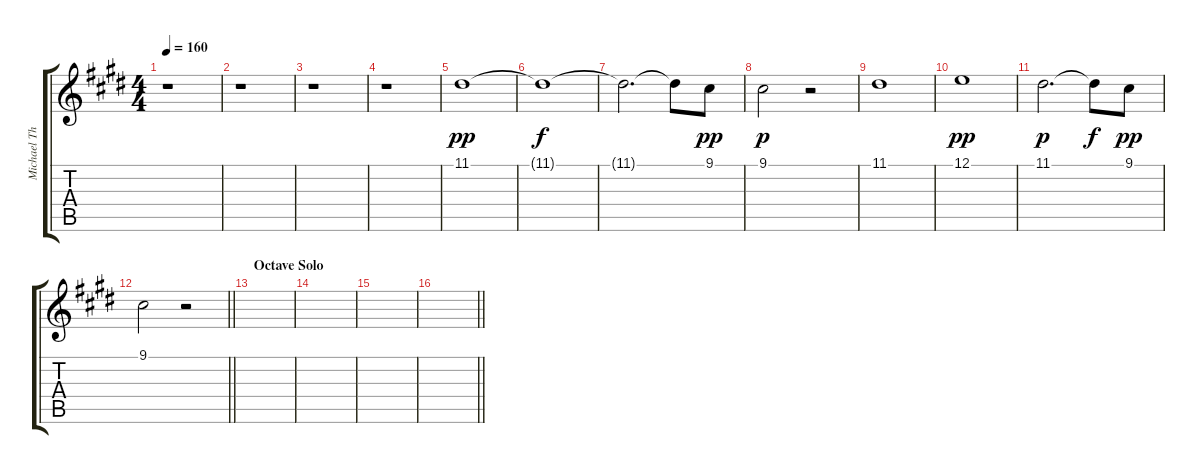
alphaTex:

\track ("Michael Thomas - Vocal" "Michael Th") {instrument trumpet}
\staff {score tabs}
\tuning (E4 B3 G3 D3 A2 E2) {hide}
\ts (4 4)
\tempo 160
\clef g2
\ks e
r.1{dy mf} |
r.1 |
r.1 |
r.1 |
11.1.1{dy pp} |
11.1{t}.1{dy f} |
11.1{t}.2{d} 11.1{t}.8 9.1.8{dy pp} |
9.1.2{dy p} r.2 |
11.1.1 |
12.1.1{dy pp} |
11.1.2{d dy p} 11.1{t}.8{dy f} 9.1.8{dy pp} |
\barLineRight lightlight
9.1.2 r.2 |
\section ("" "Octave Solo")
|
|
|
\barLineRight lightlight
